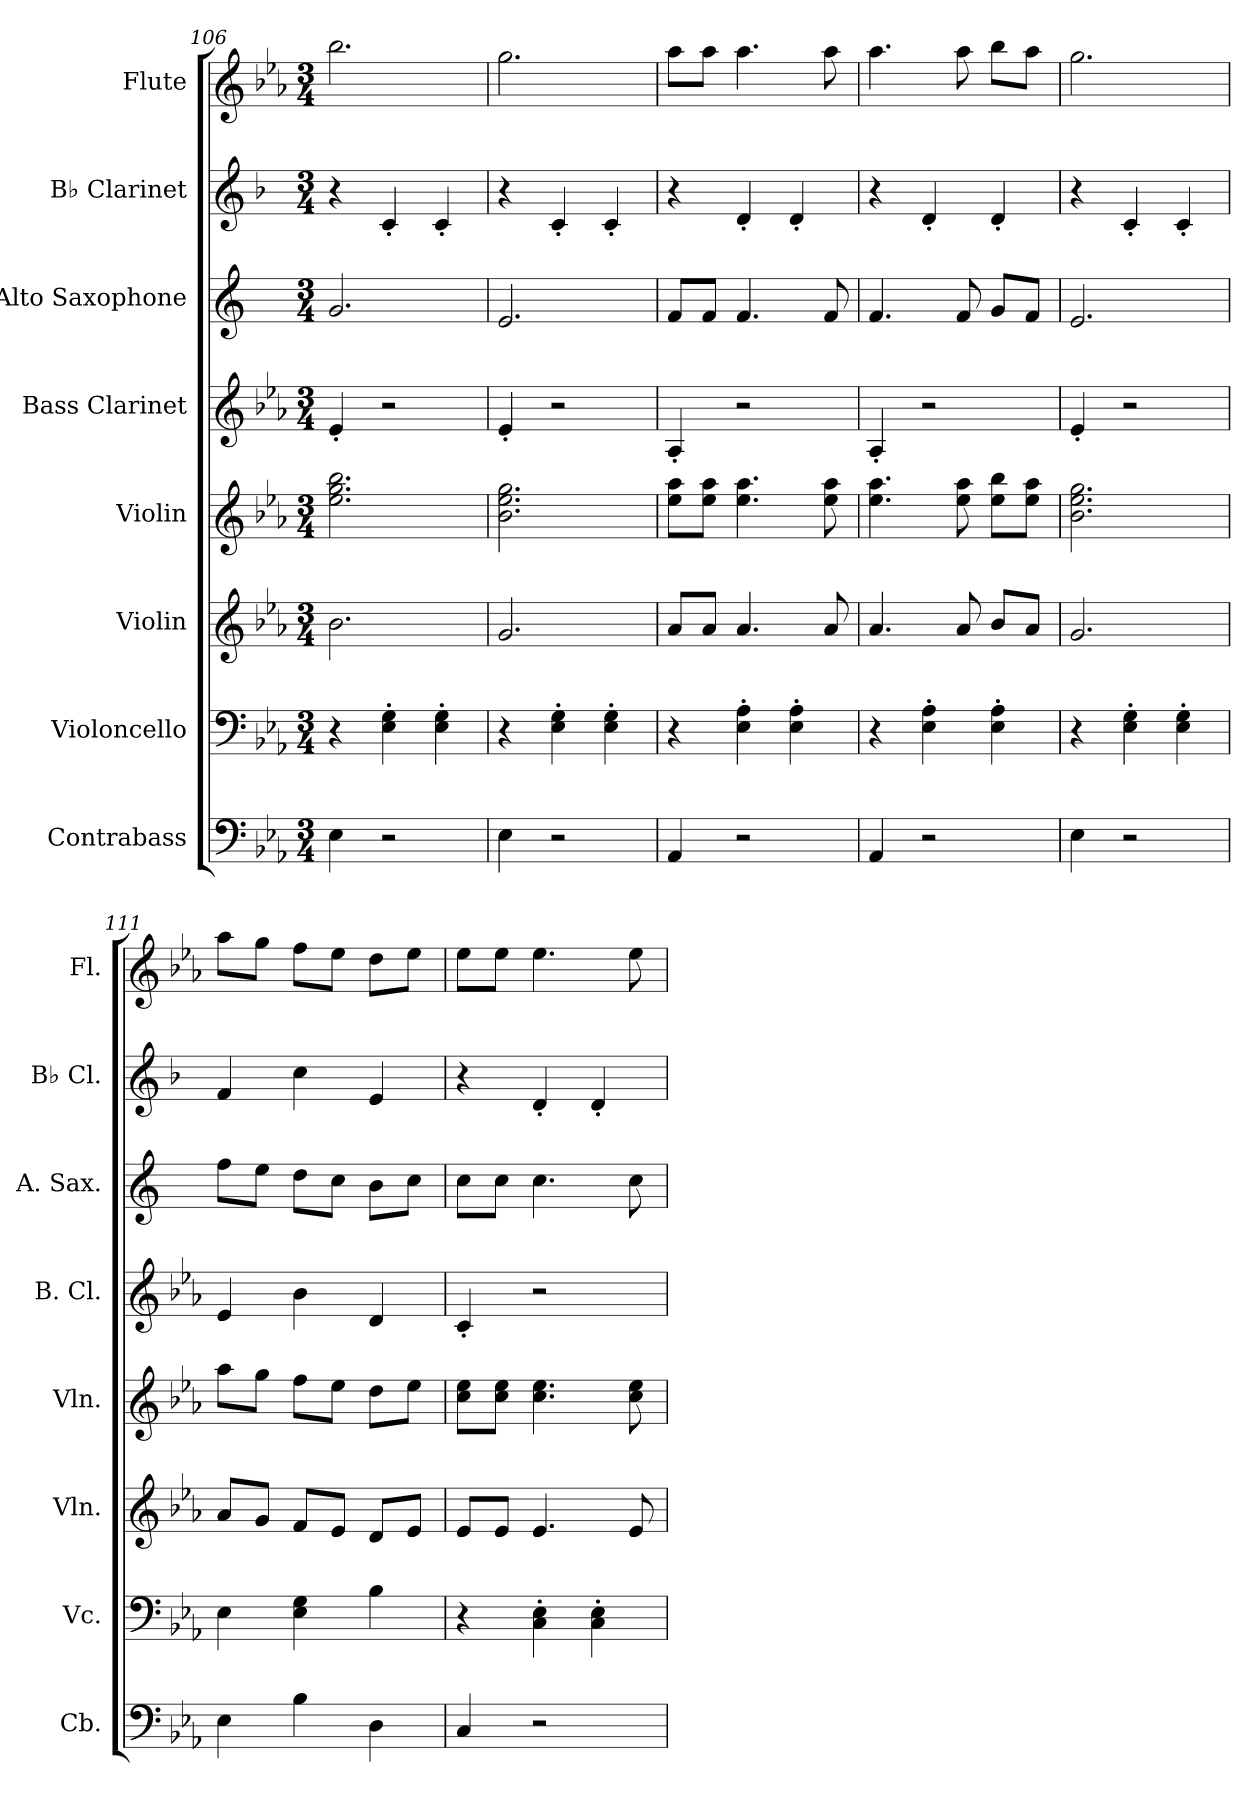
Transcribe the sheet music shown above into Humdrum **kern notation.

**kern	**kern	**kern	**kern	**kern	**kern	**kern	**kern
*part8	*part7	*part6	*part5	*part4	*part3	*part2	*part1
*staff8	*staff7	*staff6	*staff5	*staff4	*staff3	*staff2	*staff1
*I"Contrabass	*I"Violoncello	*I"Violin	*I"Violin	*I"Bass Clarinet	*I"Alto Saxophone	*I"B♭ Clarinet	*I"Flute
*I'Cb.	*I'Vc.	*I'Vln.	*I'Vln.	*I'B. Cl.	*I'A. Sax.	*I'B♭ Cl.	*I'Fl.
*clefF4	*clefF4	*clefG2	*clefG2	*clefG2	*clefG2	*clefG2	*clefG2
*ITrd7c12	*	*	*	*ITrd8c14	*ITrd5c9	*ITrd1c2	*
*k[b-e-a-]	*k[b-e-a-]	*k[b-e-a-]	*k[b-e-a-]	*k[b-e-a-]	*k[b-e-a-]	*k[b-e-a-]	*k[b-e-a-]
*M3/4	*M3/4	*M3/4	*M3/4	*M3/4	*M3/4	*M3/4	*M3/4
=106	=106	=106	=106	=106	=106	=106	=106
4EE-\	4r	2.b-\	2.ee-\ 2.gg\ 2.bb-\	4E-'/	2.B-/	4r	2.bb-\
2r	4E-\' 4G\'	.	.	2r	.	4B-'/	.
.	4E-\' 4G\'	.	.	.	.	4B-'/	.
=107	=107	=107	=107	=107	=107	=107	=107
4EE-\	4r	2.g/	2.b-\ 2.ee-\ 2.gg\	4E-'/	2.G/	4r	2.gg\
2r	4E-\' 4G\'	.	.	2r	.	4B-'/	.
.	4E-\' 4G\'	.	.	.	.	4B-'/	.
!!LO:PB:g=z
=108	=108	=108	=108	=108	=108	=108	=108
4AAA-/	4r	8a-/L	8ee-\ 8aa-\L	4AA-'/	8A-/L	4r	8aa-\L
.	.	8a-/J	8ee-\ 8aa-\J	.	8A-/J	.	8aa-\J
2r	4E-\' 4A-\'	4.a-/	4.ee-\ 4.aa-\	2r	4.A-/	4c'/	4.aa-\
.	4E-\' 4A-\'	.	.	.	.	4c'/	.
.	.	8a-/	8ee-\ 8aa-\	.	8A-/	.	8aa-\
=109	=109	=109	=109	=109	=109	=109	=109
4AAA-/	4r	4.a-/	4.ee-\ 4.aa-\	4AA-'/	4.A-/	4r	4.aa-\
2r	4E-\' 4A-\'	.	.	2r	.	4c'/	.
.	.	8a-/	8ee-\ 8aa-\	.	8A-/	.	8aa-\
.	4E-\' 4A-\'	8b-/L	8ee-\ 8bb-\L	.	8B-/L	4c'/	8bb-\L
.	.	8a-/J	8ee-\ 8aa-\J	.	8A-/J	.	8aa-\J
=110	=110	=110	=110	=110	=110	=110	=110
4EE-\	4r	2.g/	2.b-\ 2.ee-\ 2.gg\	4E-'/	2.G/	4r	2.gg\
2r	4E-\' 4G\'	.	.	2r	.	4B-'/	.
.	4E-\' 4G\'	.	.	.	.	4B-'/	.
=111	=111	=111	=111	=111	=111	=111	=111
4EE-\	4E-\	8a-/L	8aa-\L	4E-/	8a-\L	4e-/	8aa-\L
.	.	8g/J	8gg\J	.	8g\J	.	8gg\J
4BB-\	4E-\ 4G\	8f/L	8ff\L	4B-\	8f\L	4b-\	8ff\L
.	.	8e-/J	8ee-\J	.	8e-\J	.	8ee-\J
4DD\	4B-\	8d/L	8dd\L	4D/	8d\L	4d/	8dd\L
.	.	8e-/J	8ee-\J	.	8e-\J	.	8ee-\J
=112	=112	=112	=112	=112	=112	=112	=112
4CC/	4r	8e-/L	8cc\ 8ee-\L	4C'/	8e-\L	4r	8ee-\L
.	.	8e-/J	8cc\ 8ee-\J	.	8e-\J	.	8ee-\J
2r	4C\' 4E-\'	4.e-/	4.cc\ 4.ee-\	2r	4.e-\	4c'/	4.ee-\
.	4C\' 4E-\'	.	.	.	.	4c'/	.
.	.	8e-/	8cc\ 8ee-\	.	8e-\	.	8ee-\
=	=	=	=	=	=	=	=
*-	*-	*-	*-	*-	*-	*-	*-
